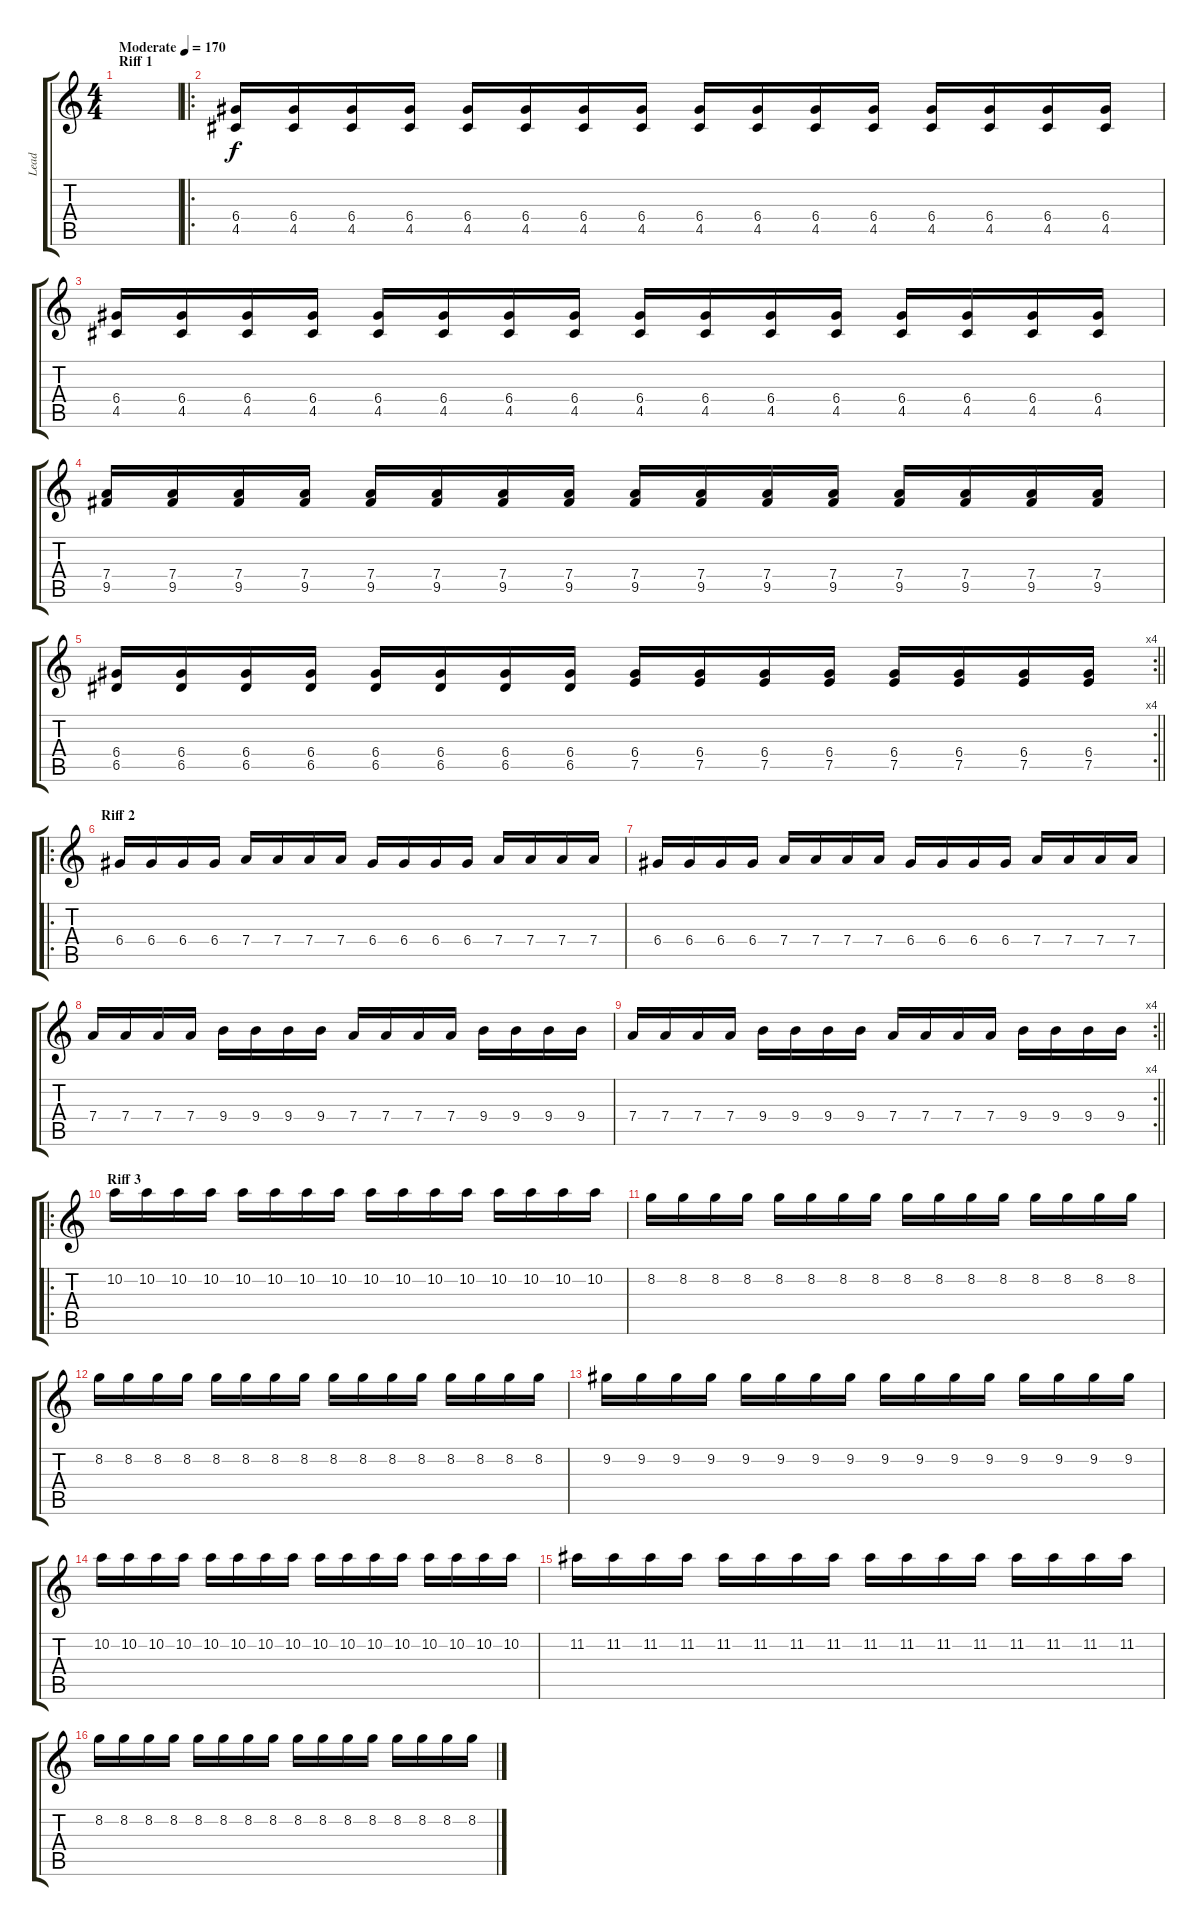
\track ("Lead" "Lead") {instrument distortionguitar}
\staff {score tabs}
\tuning (E4 B3 G3 D3 A2 E2) {hide}
\ts (4 4)
\section ("" "Riff 1")
\tempo (170 "Moderate")
\clef g2
\ks c
|
\ro
(6.4 4.5).16 (6.4 4.5).16 (6.4 4.5).16 (6.4 4.5).16 (6.4 4.5).16 (6.4 4.5).16 (6.4 4.5).16 (6.4 4.5).16 (6.4 4.5).16 (6.4 4.5).16 (6.4 4.5).16 (6.4 4.5).16 (6.4 4.5).16 (6.4 4.5).16 (6.4 4.5).16 (6.4 4.5).16 |
(6.4 4.5).16 (6.4 4.5).16 (6.4 4.5).16 (6.4 4.5).16 (6.4 4.5).16 (6.4 4.5).16 (6.4 4.5).16 (6.4 4.5).16 (6.4 4.5).16 (6.4 4.5).16 (6.4 4.5).16 (6.4 4.5).16 (6.4 4.5).16 (6.4 4.5).16 (6.4 4.5).16 (6.4 4.5).16 |
(7.4 9.5).16 (7.4 9.5).16 (7.4 9.5).16 (7.4 9.5).16 (7.4 9.5).16 (7.4 9.5).16 (7.4 9.5).16 (7.4 9.5).16 (7.4 9.5).16 (7.4 9.5).16 (7.4 9.5).16 (7.4 9.5).16 (7.4 9.5).16 (7.4 9.5).16 (7.4 9.5).16 (7.4 9.5).16 |
\rc 4
\barLineRight lightlight
(6.4 6.5).16 (6.4 6.5).16 (6.4 6.5).16 (6.4 6.5).16 (6.4 6.5).16 (6.4 6.5).16 (6.4 6.5).16 (6.4 6.5).16 (6.4 7.5).16 (6.4 7.5).16 (6.4 7.5).16 (6.4 7.5).16 (6.4 7.5).16 (6.4 7.5).16 (6.4 7.5).16 (6.4 7.5).16 |
\ro
\section ("" "Riff 2")
6.4.16 6.4.16 6.4.16 6.4.16 7.4.16 7.4.16 7.4.16 7.4.16 6.4.16 6.4.16 6.4.16 6.4.16 7.4.16 7.4.16 7.4.16 7.4.16 |
6.4.16 6.4.16 6.4.16 6.4.16 7.4.16 7.4.16 7.4.16 7.4.16 6.4.16 6.4.16 6.4.16 6.4.16 7.4.16 7.4.16 7.4.16 7.4.16 |
7.4.16 7.4.16 7.4.16 7.4.16 9.4.16 9.4.16 9.4.16 9.4.16 7.4.16 7.4.16 7.4.16 7.4.16 9.4.16 9.4.16 9.4.16 9.4.16 |
\rc 4
\barLineRight lightlight
7.4.16 7.4.16 7.4.16 7.4.16 9.4.16 9.4.16 9.4.16 9.4.16 7.4.16 7.4.16 7.4.16 7.4.16 9.4.16 9.4.16 9.4.16 9.4.16 |
\ro
\section ("" "Riff 3")
10.2.16 10.2.16 10.2.16 10.2.16 10.2.16 10.2.16 10.2.16 10.2.16 10.2.16 10.2.16 10.2.16 10.2.16 10.2.16 10.2.16 10.2.16 10.2.16 |
8.2.16 8.2.16 8.2.16 8.2.16 8.2.16 8.2.16 8.2.16 8.2.16 8.2.16 8.2.16 8.2.16 8.2.16 8.2.16 8.2.16 8.2.16 8.2.16 |
8.2.16 8.2.16 8.2.16 8.2.16 8.2.16 8.2.16 8.2.16 8.2.16 8.2.16 8.2.16 8.2.16 8.2.16 8.2.16 8.2.16 8.2.16 8.2.16 |
9.2.16 9.2.16 9.2.16 9.2.16 9.2.16 9.2.16 9.2.16 9.2.16 9.2.16 9.2.16 9.2.16 9.2.16 9.2.16 9.2.16 9.2.16 9.2.16 |
10.2.16 10.2.16 10.2.16 10.2.16 10.2.16 10.2.16 10.2.16 10.2.16 10.2.16 10.2.16 10.2.16 10.2.16 10.2.16 10.2.16 10.2.16 10.2.16 |
11.2.16 11.2.16 11.2.16 11.2.16 11.2.16 11.2.16 11.2.16 11.2.16 11.2.16 11.2.16 11.2.16 11.2.16 11.2.16 11.2.16 11.2.16 11.2.16 |
8.2.16 8.2.16 8.2.16 8.2.16 8.2.16 8.2.16 8.2.16 8.2.16 8.2.16 8.2.16 8.2.16 8.2.16 8.2.16 8.2.16 8.2.16 8.2.16
